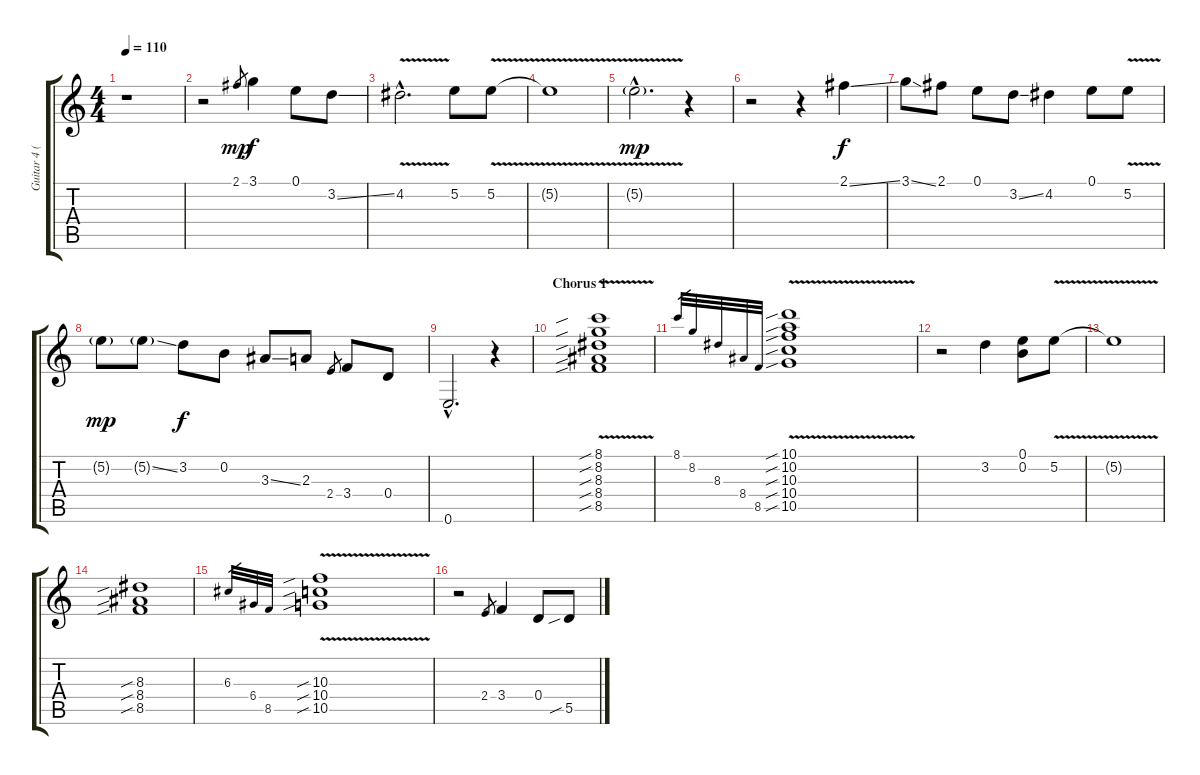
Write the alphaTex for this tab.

\track ("Guitar 4 (Lead Guitar - Use Slide!!)" "Guitar 4 (") {instrument distortionguitar}
\staff {score tabs}
\tuning (E4 B3 G3 D3 A2 E2) {hide}
\ts (4 4)
\tempo 110
\clef g2
\ks c
r.1{dy f} |
r.2 2.1.8{gr dy mp} 3.1.4{dy f} 0.1.8 3.2{ss}.8 |
4.2{v hac}.2{d} 5.2.8 5.2{v}.8 |
5.2{t}.1 |
5.2{v g hac}.2{d dy mp} r.4 |
r.2 r.4 2.1{ss}.4{dy f} |
3.1{ss}.8 2.1.8 0.1.8 3.2{ss}.8 4.2.4 0.1.8 5.2{v}.8 |
5.2{g}.8{dy mp} 5.2{ss g}.8 3.2.8{dy f} 0.2.8 3.3{ss}.8 2.3.8 2.4.8{gr} 3.4.8 0.4.8 |
0.6{hac}.2{d} r.4 |
\section ("" "Chorus 1")
(8.1{v sib} 8.2{sib} 8.3{sib} 8.4{sib} 8.5{sib}).1 |
8.1.32{gr} 8.2.32{gr} 8.3.32{gr} 8.4.32{gr} 8.5.32{gr} (10.1{v sib} 10.2{sib} 10.3{sib} 10.4{sib} 10.5{sib}).1 |
r.2 3.2.4 (0.1 0.2).8 5.2{v}.8 |
5.2{t}.1 |
(8.3{sib} 8.4{sib} 8.5{sib}).1 |
6.3.32{gr} 6.4.32{gr} 8.5.32{gr} (10.3{v sib} 10.4{sib} 10.5{sib}).1 |
r.2 2.4.8{gr} 3.4.4 0.4.8 5.5{sib}.8
